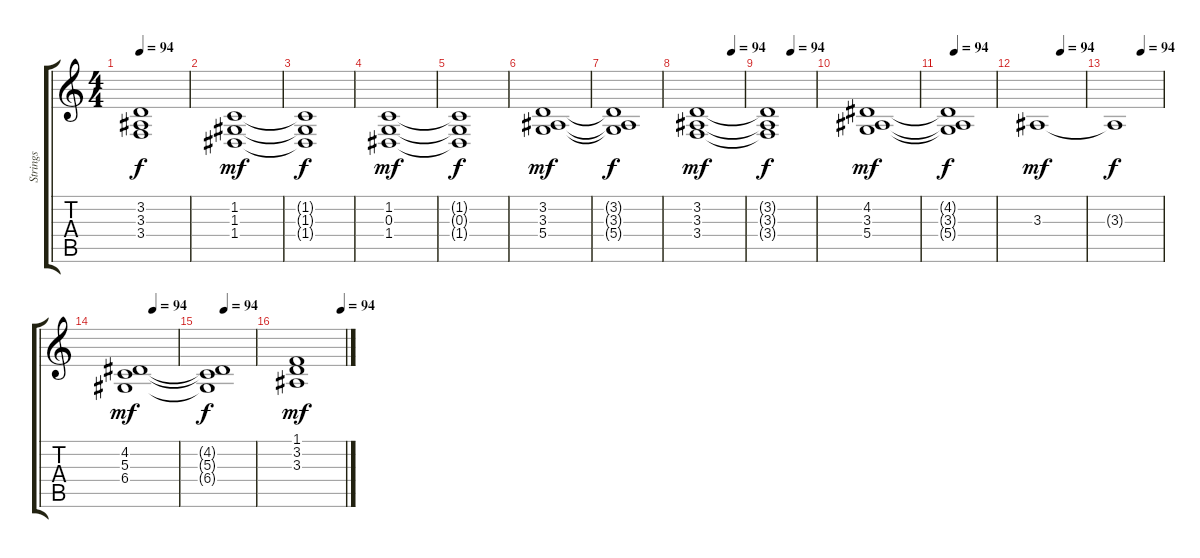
\track ("Strings" "Strings") {instrument stringensemble1}
\staff {score tabs}
\tuning (E4 B3 G3 D3 A2 E2) {hide}
\ts (4 4)
\tempo 94
\clef g2
\ks c
(3.2{t} 3.3{t} 3.4{t}).1{dy f} |
(1.2 1.3 1.4).1{dy mf} |
(1.2{t} 1.3{t} 1.4{t}).1{dy f} |
(1.2 0.3 1.4).1{dy mf} |
(1.2{t} 0.3{t} 1.4{t}).1{dy f} |
(3.2 3.3 5.4).1{dy mf} |
(3.2{t} 3.3{t} 5.4{t}).1{dy f} |
\tempo (94 0.75)
(3.2 3.3 3.4).1{dy mf} |
\tempo (94 0.5)
(3.2{t} 3.3{t} 3.4{t}).1{dy f} |
(4.2 3.3 5.4).1{dy mf} |
\tempo 94
(4.2{t} 3.3{t} 5.4{t}).1{dy f} |
\tempo (94 0.5)
3.3.1{dy mf} |
\tempo (94 0.5625)
3.3{t}.1{dy f} |
\tempo (94 0.46875)
(4.2 5.3 6.4).1{dy mf} |
\tempo (94 0.25)
(4.2{t} 5.3{t} 6.4{t}).1{dy f} |
\tempo (94 0.921875)
(1.1 3.2 3.3).1{dy mf}
